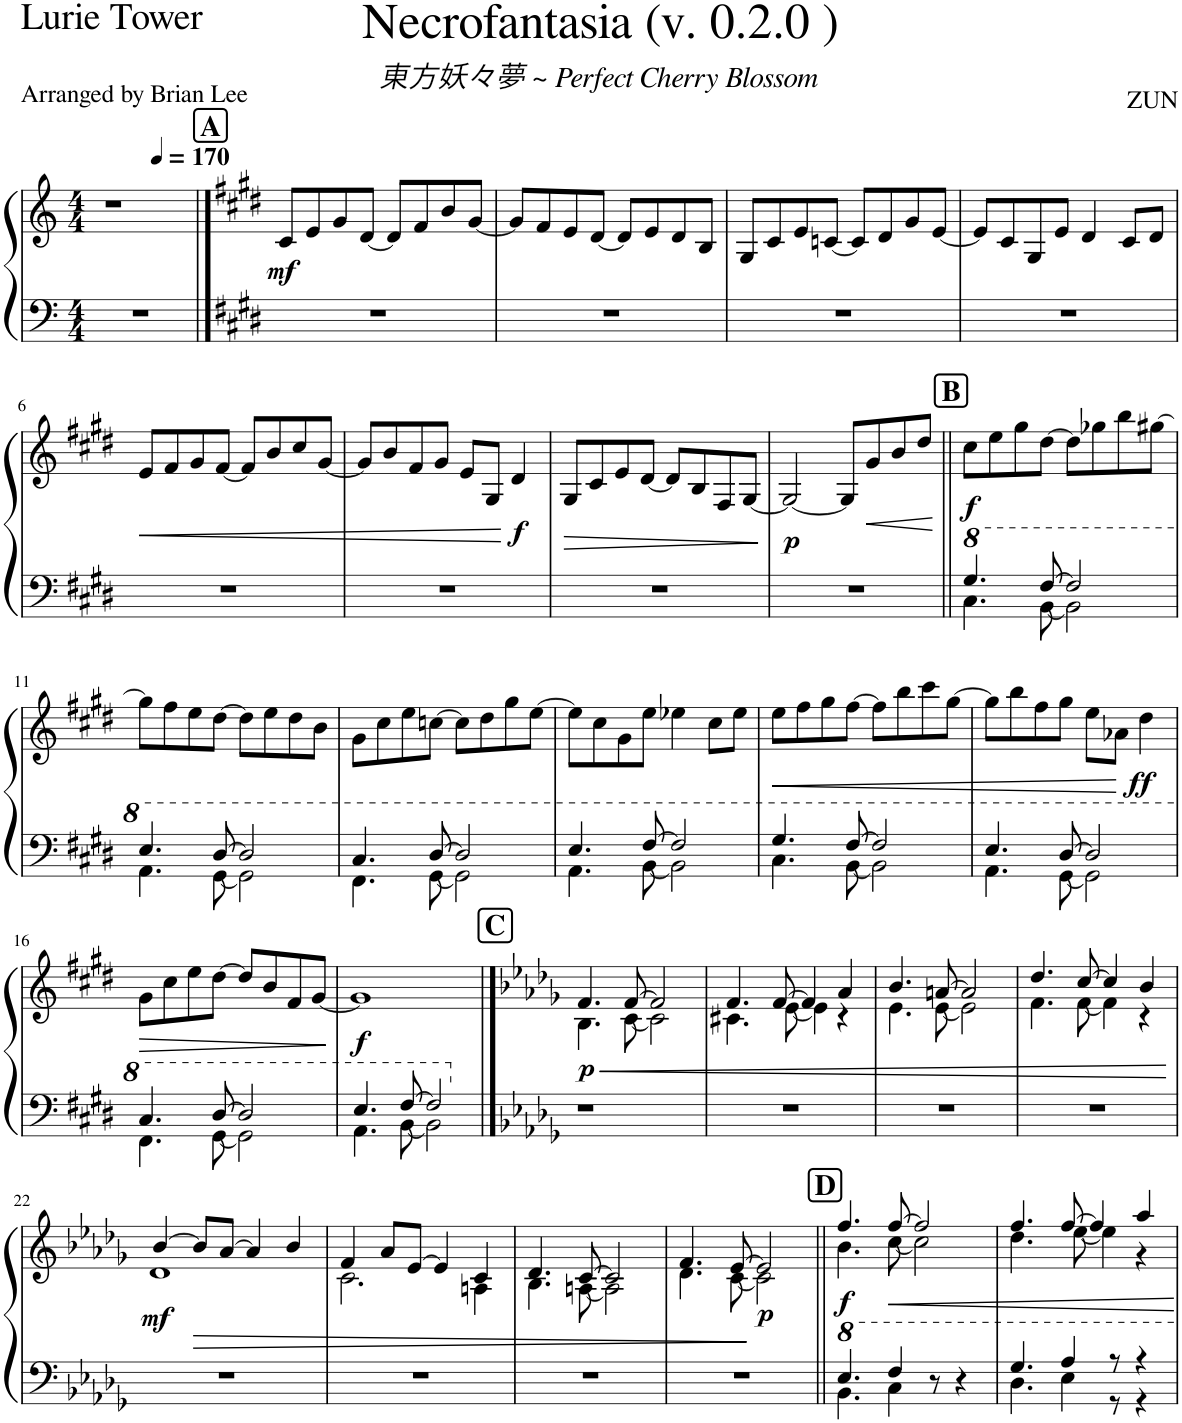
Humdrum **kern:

**kern	**kern	**dynam
*part1	*part1	*part1
*staff2	*staff1	*staff1/2
*I"Piano	*	*
*I'Pno.	*	*
*clefF4	*clefG2	*
*k[]	*k[]	*
*M4/4	*M4/4	*
=1	=1	=1
1r	1r	.
==2	==2	==2
!!LO:REH:place=s1:a:B:cj:fs=14:t=A
*k[f#c#g#d#]	*k[f#c#g#d#]	*
*	*MM170	*
!	!	!LO:DY:b
1r	8c#/L	mf
.	8e/	.
.	8g#/	.
.	[8d#/J	.
.	8d#/L]	.
.	8f#/	.
.	8b/	.
.	[8g#/J	.
=3	=3	=3
1r	8g#/L]	.
.	8f#/	.
.	8e/	.
.	[8d#/J	.
.	8d#/L]	.
.	8e/	.
.	8d#/	.
.	8B/J	.
=4	=4	=4
1r	8G#/L	.
.	8c#/	.
.	8e/	.
.	[8cn/J	.
.	8c/L]	.
.	8d#/	.
.	8g#/	.
.	[8e/J	.
=5	=5	=5
1r	8e/L]	.
.	8c#/	.
.	8G#/	.
.	8e/J	.
.	4d#/	.
.	8c#/L	.
.	8d#/J	.
!!LO:LB:g=z
=6	=6	=6
!	!	!LO:HP:b
1r	8e/L	<
.	8f#/	.
.	8g#/	.
.	[8f#/J	.
.	8f#/L]	.
.	8b/	.
.	8cc#/	.
.	[8g#/J	.
=7	=7	=7
1r	8g#/L]	.
.	8b/	.
.	8f#/	.
.	8g#/J	.
.	8e/L	.
.	8G#/J	.
!	!	!LO:DY:n=1:b
.	4d#/	[ f
=8	=8	=8
!	!	!LO:HP:b
1r	8G#/L	>
.	8c#/	.
.	8e/	.
.	[8d#/J	.
.	8d#/L]	.
.	8B/	.
.	8F#/	.
.	[8G#/J	.
.	.	]
=9	=9	=9
!	!	!LO:DY:b
1r	2G#/_	p
.	8G#/L]	.
!	!	!LO:HP:b
.	8g#/	<
.	8b/	.
.	8dd#/J	.
.	.	[
!!LO:REH:place=s1:a:B:cj:fs=14:t=B
=10||	=10||	=10||
*8va	*	*
*^	*	*
!	!	!	!LO:DY:b
4.g#/	4.c#\	8cc#\L	f
.	.	8ee\	.
.	.	8gg#\	.
[8f#/	[8B\	[8dd#\J	.
2f#/]	2B\]	8dd#\L]	.
.	.	8gg-X\	.
.	.	8bb\	.
.	.	[8gg#X\J	.
!!LO:LB:g=z
=11	=11	=11	=11
4.e/	4.A\	8gg#\L]	.
.	.	8ff#\	.
.	.	8ee\	.
[8d#/	[8G#\	[8dd#\J	.
2d#/]	2G#\]	8dd#\L]	.
.	.	8ee\	.
.	.	8dd#\	.
.	.	8b\J	.
=12	=12	=12	=12
4.c#/	4.F#\	8g#\L	.
.	.	8cc#\	.
.	.	8ee\	.
[8d#/	[8G#\	[8ccn\J	.
2d#/]	2G#\]	8cc\L]	.
.	.	8dd#\	.
.	.	8gg#\	.
.	.	[8ee\J	.
=13	=13	=13	=13
4.e/	4.A\	8ee\L]	.
.	.	8cc#\	.
.	.	8g#\	.
[8f#/	[8B\	8ee\J	.
2f#/]	2B\]	4ee-X\	.
.	.	8cc#\L	.
.	.	8ee-\J	.
=14	=14	=14	=14
!	!	!	!LO:HP:b
4.g#/	4.c#\	8ee\L	<
.	.	8ff#\	.
.	.	8gg#\	.
[8f#/	[8B\	[8ff#\J	.
2f#/]	2B\]	8ff#\L]	.
.	.	8bb\	.
.	.	8ccc#\	.
.	.	[8gg#\J	.
=15	=15	=15	=15
4.e/	4.A\	8gg#\L]	.
.	.	8bb\	.
.	.	8ff#\	.
[8d#/	[8G#\	8gg#\J	.
2d#/]	2G#\]	8ee\L	.
.	.	8a-X\J	.
!	!	!	!LO:DY:n=1:b
.	.	4dd#\	[ ff
!!LO:LB:g=z
=16	=16	=16	=16
!	!	!	!LO:HP:b
4.c#/	4.F#\	8g#\L	>
.	.	8cc#\	.
.	.	8ee\	.
[8d#/	[8G#\	[8dd#\J	.
2d#/]	2G#\]	8dd#/L]	.
.	.	8b/	.
.	.	8f#/	.
.	.	[8g#/J	.
*v	*v	*	*
.	.	]
=17	=17	=17
*^	*	*
!	!	!	!LO:DY:b
4.e/	4.A\	1g#]	f
[8f#/	[8B\	.	.
2f#/]	2B\]	.	.
*v	*v	*	*
!!LO:REH:place=s1:a:B:cj:fs=14:t=C
==18	==18	==18
*k[b-e-a-d-g-]	*k[b-e-a-d-g-]	*
*X8va	*	*
*^	*	*
!	!	!	!LO:HP:b
*	*	*^	*
!	!	!	!	!LO:DY:n=1:b
*v	*v	*	*	*
1r	4.f/	4.B-\	< p
.	[8f/	[8c\	.
.	2f/]	2c\]	.
=19	=19	=19	=19
1r	4.f/	4.c#X\	.
.	[8f/	[8e-\	.
.	4f/]	4e-\]	.
.	4a-/	4r	.
=20	=20	=20	=20
1r	4.b-/	4.e-\	.
.	[8an/	[8e-\	.
.	2a/]	2e-\]	.
=21	=21	=21	=21
1r	4.dd-/	4.f\	.
.	[8cc/	[8f\	.
.	4cc/]	4f\]	.
.	4b-/	4r	.
*	*v	*v	*
.	.	[
!!LO:LB:g=z
=22	=22	=22
*	*^	*
!	!	!	!LO:DY:b
1r	[4b-/	1d-	mf
!	!	!	!LO:HP:b
.	8b-/L]	.	>
.	[8a-/J	.	.
.	4a-/]	.	.
.	4b-/	.	.
=23	=23	=23	=23
1r	4f/	2.c\	.
.	8a-/L	.	.
.	[8e-/J	.	.
.	4e-/]	.	.
.	4c/	4An\	.
=24	=24	=24	=24
1r	4.d-/	4.B-\	.
.	[8c/	[8An\	.
.	2c/]	2A\]	.
=25	=25	=25	=25
1r	4.f/	4.d-\	.
.	[8e-/	[8c\	.
!	!	!	!LO:DY:n=1:b
.	2e-/]	2c\]	] p
!!LO:REH:place=s1:a:B:cj:fs=14:t=D	!!
=26||	=26||	=26||	=26||
*^	*	*	*
!	!	!	!	!LO:DY:b
4.B-\	4.e-/	4.ff/	4.b-\	f
4c\	4f/	[8ff/	[8cc\	.
.	.	2ff/]	2cc\]	.
8r	4.ryy	.	.	.
4r	.	.	.	.
=27	=27	=27	=27	=27
4.d-\	4.g-/	4.ff/	4.dd-\	.
4e-\	4a-/	[8ff/	[8ee-\	.
.	.	4ff/]	4ee-\]	.
8r	8r	.	.	.
4r	4r	4aa-/	4r	.
*v	*v	*	*	*
*	*v	*v	*
=	=	=
*-	*-	*-
